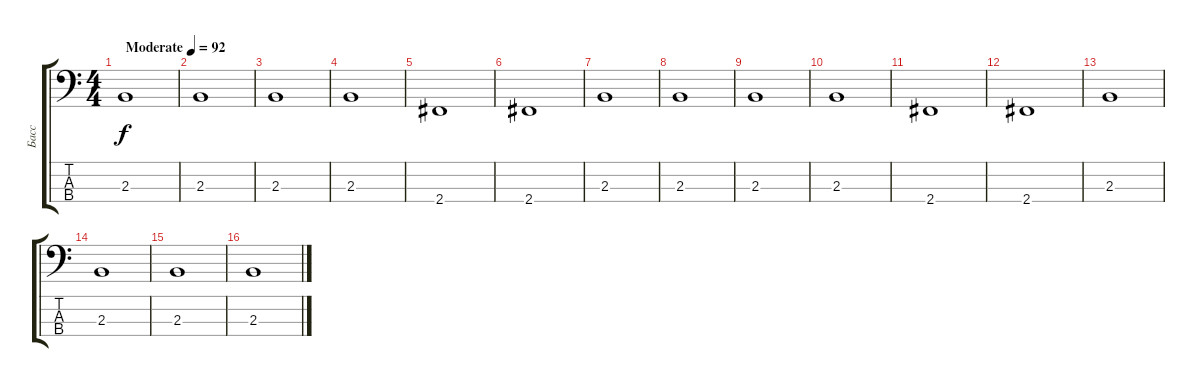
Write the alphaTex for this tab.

\track ("Басс" "Басс") {instrument electricbassfinger}
\staff {score tabs}
\tuning (G2 D2 A1 E1) {hide}
\ts (4 4)
\tempo (92 "Moderate")
\clef f4
\ks c
2.3.1{dy f instrument electricbassfinger} |
2.3.1 |
2.3.1 |
2.3.1 |
2.4.1 |
2.4.1 |
2.3.1 |
2.3.1 |
2.3.1 |
2.3.1 |
2.4.1 |
2.4.1 |
2.3.1 |
2.3.1 |
2.3.1 |
2.3.1
